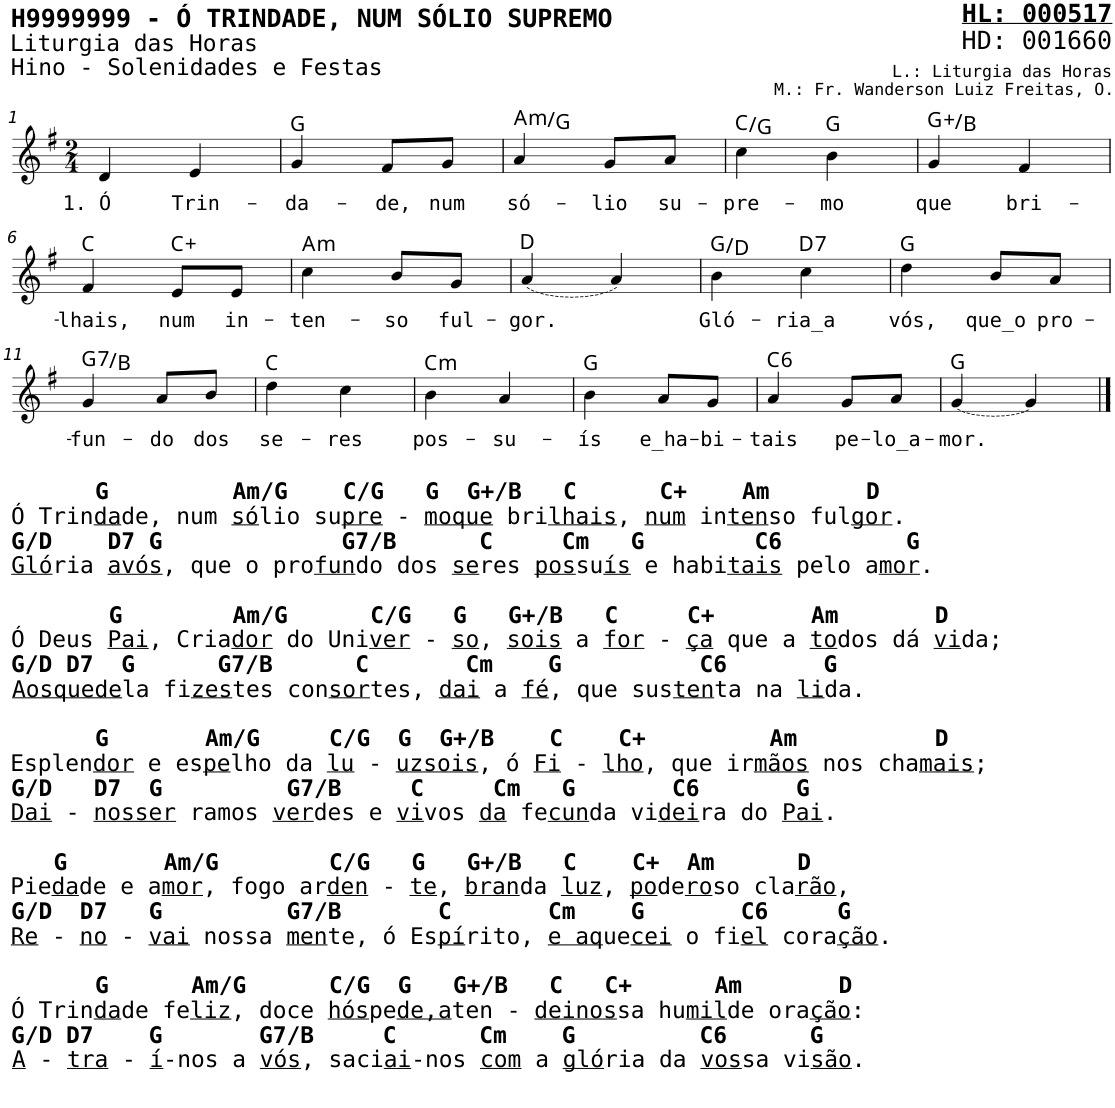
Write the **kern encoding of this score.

**kern	**text	**harte
*part1	*part1	*part1
*staff1	*staff1	*
*I"Voz	*	*
*I'V	*	*
*stria5	*	*
*clefG2	*	*
*k[f#]	*	*
*M2/4	*	*
=1	=1	=1
!	!LO:LY:b	!
4d/	1. Ó	.
!	!LO:LY:b	!
4e/	Trin-	.
=2	=2	=2
!	!LO:LY:b	!
4g/	-da-	G:maj
!	!LO:LY:b	!
8f#/L	-de,	.
!	!LO:LY:b	!
8g/J	num	.
=3	=3	=3
!	!LO:LY:b	!LO:H:kt=m
4a/	só-	A:min/b7
!	!LO:LY:b	!
8g/L	-lio	.
!	!LO:LY:b	!
8a/J	su-	.
=4	=4	=4
!	!LO:LY:b	!
4cc\	-pre-	C:maj/5
!	!LO:LY:b	!
4b\	-mo	G:maj
=5	=5	=5
!	!LO:LY:b	!
4g/	que	G:aug/3
!	!LO:LY:b	!
4f#/	bri-	.
!!LO:LB:g=z
=6	=6	=6
!	!LO:LY:b	!
4f#/	-lhais,	C:maj
!	!LO:LY:b	!
8e/L	num	C:aug
!	!LO:LY:b	!
8e/J	in-	.
=7	=7	=7
!	!LO:LY:b	!LO:H:kt=m
4cc\	-ten-	A:min
!	!LO:LY:b	!
8b/L	-so	.
!	!LO:LY:b	!
8g/J	ful-	.
=8	=8	=8
!	!LO:LY:b	!
(4a/	-gor.	D:maj
4a/)	.	.
=9	=9	=9
!	!LO:LY:b	!
4b\	Gló-	G:maj/5
!	!LO:LY:b	!LO:H:kt=7
4cc\	-ria_a	D:7
=10	=10	=10
!	!LO:LY:b	!
4dd\	vós,	G:maj
!	!LO:LY:b	!
8b/L	que_o	.
!	!LO:LY:b	!
8a/J	pro-	.
!!LO:LB:g=z
=11	=11	=11
!LO:TX:b:B:t=G         Am/G    C/G   G  G+/B   C      C+    Am       D	!	!
!LO:TX:b:t=Ó Trin	!	!
!LO:TX:b:t=da	!	!
!LO:TX:b:t=de, num	!	!
!LO:TX:b:t=só	!	!
!LO:TX:b:t=lio su	!	!
!LO:TX:b:t=pre	!	!
!LO:TX:b:t=-	!	!
!LO:TX:b:t=moque	!	!
!LO:TX:b:t=bri	!	!
!LO:TX:b:t=lhais	!	!
!LO:TX:b:t=,	!	!
!LO:TX:b:t=num	!	!
!LO:TX:b:t=in	!	!
!LO:TX:b:t=ten	!	!
!LO:TX:b:t=so ful	!	!
!LO:TX:b:t=gor	!	!
!LO:TX:b:t=.	!	!
!LO:TX:b:B:t=G/D    D7 G             G7/B      C     Cm   G        C6         G	!	!
!LO:TX:b:t=Gló	!	!
!LO:TX:b:t=ria	!	!
!LO:TX:b:t=avós	!	!
!LO:TX:b:t=, que o pro	!	!
!LO:TX:b:t=fun	!	!
!LO:TX:b:t=do dos	!	!
!LO:TX:b:t=se	!	!
!LO:TX:b:t=res	!	!
!LO:TX:b:t=pos	!	!
!LO:TX:b:t=su	!	!
!LO:TX:b:t=ís	!	!
!LO:TX:b:t=e habi	!	!
!LO:TX:b:t=tais	!	!
!LO:TX:b:t=pelo a	!	!
!LO:TX:b:t=mor	!	!
!LO:TX:b:t=.	!	!
!LO:TX:b:B:t=G        Am/G      C/G   G   G+/B   C     C+       Am       D	!	!
!LO:TX:b:t=Ó Deus	!	!
!LO:TX:b:t=Pai	!	!
!LO:TX:b:t=, Cria	!	!
!LO:TX:b:t=dor	!	!
!LO:TX:b:t=do Uni	!	!
!LO:TX:b:t=ver	!	!
!LO:TX:b:t=-	!	!
!LO:TX:b:t=so	!	!
!LO:TX:b:t=,	!	!
!LO:TX:b:t=sois	!	!
!LO:TX:b:t=a	!	!
!LO:TX:b:t=for	!	!
!LO:TX:b:t=-	!	!
!LO:TX:b:t=ça	!	!
!LO:TX:b:t=que a	!	!
!LO:TX:b:t=to	!	!
!LO:TX:b:t=dos dá	!	!
!LO:TX:b:t=vi	!	!
!LO:TX:b:t=da;	!	!
!LO:TX:b:B:t=G/D D7  G      G7/B      C       Cm    G          C6       G	!	!
!LO:TX:b:t=Aosquede	!	!
!LO:TX:b:t=la fi	!	!
!LO:TX:b:t=zes	!	!
!LO:TX:b:t=tes con	!	!
!LO:TX:b:t=sor	!	!
!LO:TX:b:t=tes,	!	!
!LO:TX:b:t=dai	!	!
!LO:TX:b:t=a	!	!
!LO:TX:b:t=fé	!	!
!LO:TX:b:t=, que sus	!	!
!LO:TX:b:t=ten	!	!
!LO:TX:b:t=ta na	!	!
!LO:TX:b:t=li	!	!
!LO:TX:b:t=da.	!	!
!LO:TX:b:B:t=G       Am/G     C/G  G  G+/B    C    C+         Am          D	!	!
!LO:TX:b:t=Esplen	!	!
!LO:TX:b:t=dor	!	!
!LO:TX:b:t=e es	!	!
!LO:TX:b:t=pe	!	!
!LO:TX:b:t=lho da	!	!
!LO:TX:b:t=lu	!	!
!LO:TX:b:t=-	!	!
!LO:TX:b:t=uzsois	!	!
!LO:TX:b:t=, ó	!	!
!LO:TX:b:t=Fi	!	!
!LO:TX:b:t=-	!	!
!LO:TX:b:t=lho	!	!
!LO:TX:b:t=, que ir	!	!
!LO:TX:b:t=mãos	!	!
!LO:TX:b:t=nos cha	!	!
!LO:TX:b:t=mais	!	!
!LO:TX:b:t=;	!	!
!LO:TX:b:B:t=G/D   D7  G         G7/B     C     Cm   G       C6       G	!	!
!LO:TX:b:t=Dai	!	!
!LO:TX:b:t=-	!	!
!LO:TX:b:t=nosser	!	!
!LO:TX:b:t=ramos	!	!
!LO:TX:b:t=ver	!	!
!LO:TX:b:t=des e	!	!
!LO:TX:b:t=vi	!	!
!LO:TX:b:t=vos	!	!
!LO:TX:b:t=da	!	!
!LO:TX:b:t=fe	!	!
!LO:TX:b:t=cun	!	!
!LO:TX:b:t=da vi	!	!
!LO:TX:b:t=dei	!	!
!LO:TX:b:t=ra do	!	!
!LO:TX:b:t=Pai	!	!
!LO:TX:b:t=.	!	!
!LO:TX:b:B:t=G       Am/G        C/G   G   G+/B   C    C+  Am      D	!	!
!LO:TX:b:t=Pie	!	!
!LO:TX:b:t=da	!	!
!LO:TX:b:t=de e a	!	!
!LO:TX:b:t=mor	!	!
!LO:TX:b:t=, fogo ar	!	!
!LO:TX:b:t=den	!	!
!LO:TX:b:t=-	!	!
!LO:TX:b:t=te	!	!
!LO:TX:b:t=,	!	!
!LO:TX:b:t=bran	!	!
!LO:TX:b:t=da	!	!
!LO:TX:b:t=luz	!	!
!LO:TX:b:t=,	!	!
!LO:TX:b:t=po	!	!
!LO:TX:b:t=de	!	!
!LO:TX:b:t=ro	!	!
!LO:TX:b:t=so cla	!	!
!LO:TX:b:t=rão	!	!
!LO:TX:b:t=,	!	!
!LO:TX:b:B:t=G/D  D7   G         G7/B       C       Cm    G       C6     G	!	!
!LO:TX:b:t=Re	!	!
!LO:TX:b:t=-	!	!
!LO:TX:b:t=no	!	!
!LO:TX:b:t=-	!	!
!LO:TX:b:t=vai	!	!
!LO:TX:b:t=nossa	!	!
!LO:TX:b:t=men	!	!
!LO:TX:b:t=te, ó Es	!	!
!LO:TX:b:t=pí	!	!
!LO:TX:b:t=rito,	!	!
!LO:TX:b:t=e aq	!	!
!LO:TX:b:t=ue	!	!
!LO:TX:b:t=cei	!	!
!LO:TX:b:t=o fi	!	!
!LO:TX:b:t=el	!	!
!LO:TX:b:t=cora	!	!
!LO:TX:b:t=ção	!	!
!LO:TX:b:t=.	!	!
!LO:TX:b:B:t=G      Am/G      C/G  G   G+/B   C   C+      Am       D	!	!
!LO:TX:b:t=Ó Trin	!	!
!LO:TX:b:t=da	!	!
!LO:TX:b:t=de fe	!	!
!LO:TX:b:t=liz	!	!
!LO:TX:b:t=, doce	!	!
!LO:TX:b:t=hós	!	!
!LO:TX:b:t=pe	!	!
!LO:TX:b:t=de,a	!	!
!LO:TX:b:t=ten -	!	!
!LO:TX:b:t=deinos	!	!
!LO:TX:b:t=sa hu	!	!
!LO:TX:b:t=mil	!	!
!LO:TX:b:t=de ora	!	!
!LO:TX:b:t=ção	!	!
!LO:TX:b:t=&colon;	!	!
!LO:TX:b:B:t=G/D D7    G       G7/B     C      Cm    G         C6      G	!	!
!LO:TX:b:t=A	!	!
!LO:TX:b:t=-	!	!
!LO:TX:b:t=tra	!	!
!LO:TX:b:t=-	!	!
!LO:TX:b:t=í	!	!
!LO:TX:b:t=-nos a	!	!
!LO:TX:b:t=vós	!	!
!LO:TX:b:t=, saci	!	!
!LO:TX:b:t=ai	!	!
!LO:TX:b:t=-nos	!	!
!LO:TX:b:t=com	!	!
!LO:TX:b:t=a	!	!
!LO:TX:b:t=gló	!	!
!LO:TX:b:t=ria da	!	!
!LO:TX:b:t=vos	!	!
!LO:TX:b:t=sa vi	!	!
!LO:TX:b:t=são	!	!
!LO:TX:b:t=.	!	!
!	!LO:LY:b	!LO:H:kt=7
4g/	-fun-	G:7/3
!	!LO:LY:b	!
8a/L	-do	.
!	!LO:LY:b	!
8b/J	dos	.
=12	=12	=12
!	!LO:LY:b	!
4dd\	se-	C:maj
!	!LO:LY:b	!
4cc\	-res	.
=13	=13	=13
!	!LO:LY:b	!LO:H:kt=m
4b\	pos-	C:min
!	!LO:LY:b	!
4a/	-su-	.
=14	=14	=14
!	!LO:LY:b	!
4b\	-ís	G:maj
!	!LO:LY:b	!
8a/L	e_ha-	.
!	!LO:LY:b	!
8g/J	-bi-	.
=15	=15	=15
!	!LO:LY:b	!LO:H:kt=6
4a/	-tais	C:maj6
!	!LO:LY:b	!
8g/L	pe-	.
!	!LO:LY:b	!
8a/J	-lo_a-	.
=16	=16	=16
!LO:T:dash	!LO:LY:b	!
[4g/	-mor.	G:maj
4g/]	.	.
==	==	==
*-	*-	*-
